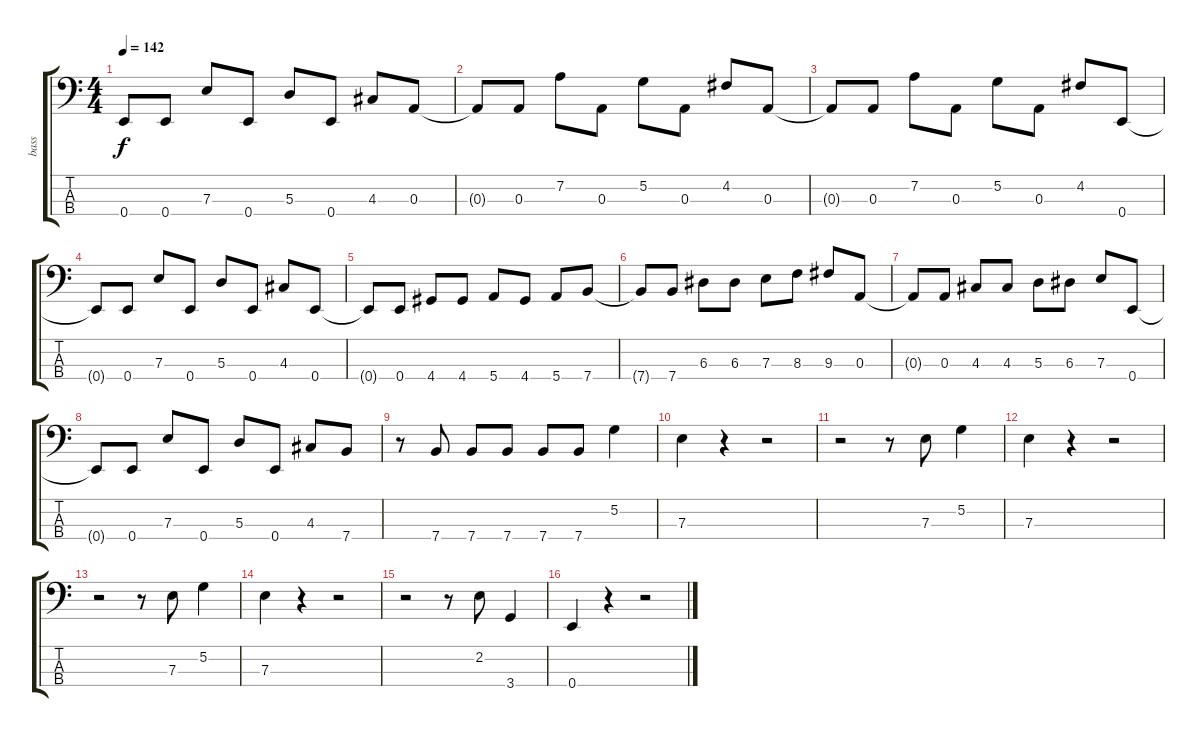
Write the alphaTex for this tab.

\track ("bass" "bass") {instrument electricbassfinger}
\staff {score tabs}
\tuning (G2 D2 A1 E1) {hide}
\ts (4 4)
\tempo 142
\clef f4
\ks c
0.4{t}.8{dy f} 0.4.8 7.3.8 0.4.8 5.3.8 0.4.8 4.3.8 0.3.8 |
0.3{t}.8 0.3.8 7.2.8 0.3.8 5.2.8 0.3.8 4.2.8 0.3.8 |
0.3{t}.8 0.3.8 7.2.8 0.3.8 5.2.8 0.3.8 4.2.8 0.4.8 |
0.4{t}.8 0.4.8 7.3.8 0.4.8 5.3.8 0.4.8 4.3.8 0.4.8 |
0.4{t}.8 0.4.8 4.4.8 4.4.8 5.4.8 4.4.8 5.4.8 7.4.8 |
7.4{t}.8 7.4.8 6.3.8 6.3.8 7.3.8 8.3.8 9.3.8 0.3.8 |
0.3{t}.8 0.3.8 4.3.8 4.3.8 5.3.8 6.3.8 7.3.8 0.4.8 |
0.4{t}.8 0.4.8 7.3.8 0.4.8 5.3.8 0.4.8 4.3.8 7.4.8 |
r.8 7.4.8 7.4.8 7.4.8 7.4.8 7.4.8 5.2.4 |
7.3.4 r.4 r.2 |
r.2 r.8 7.3.8 5.2.4 |
7.3.4 r.4 r.2 |
r.2 r.8 7.3.8 5.2.4 |
7.3.4 r.4 r.2 |
r.2 r.8 2.2.8 3.4.4 |
0.4.4 r.4 r.2
